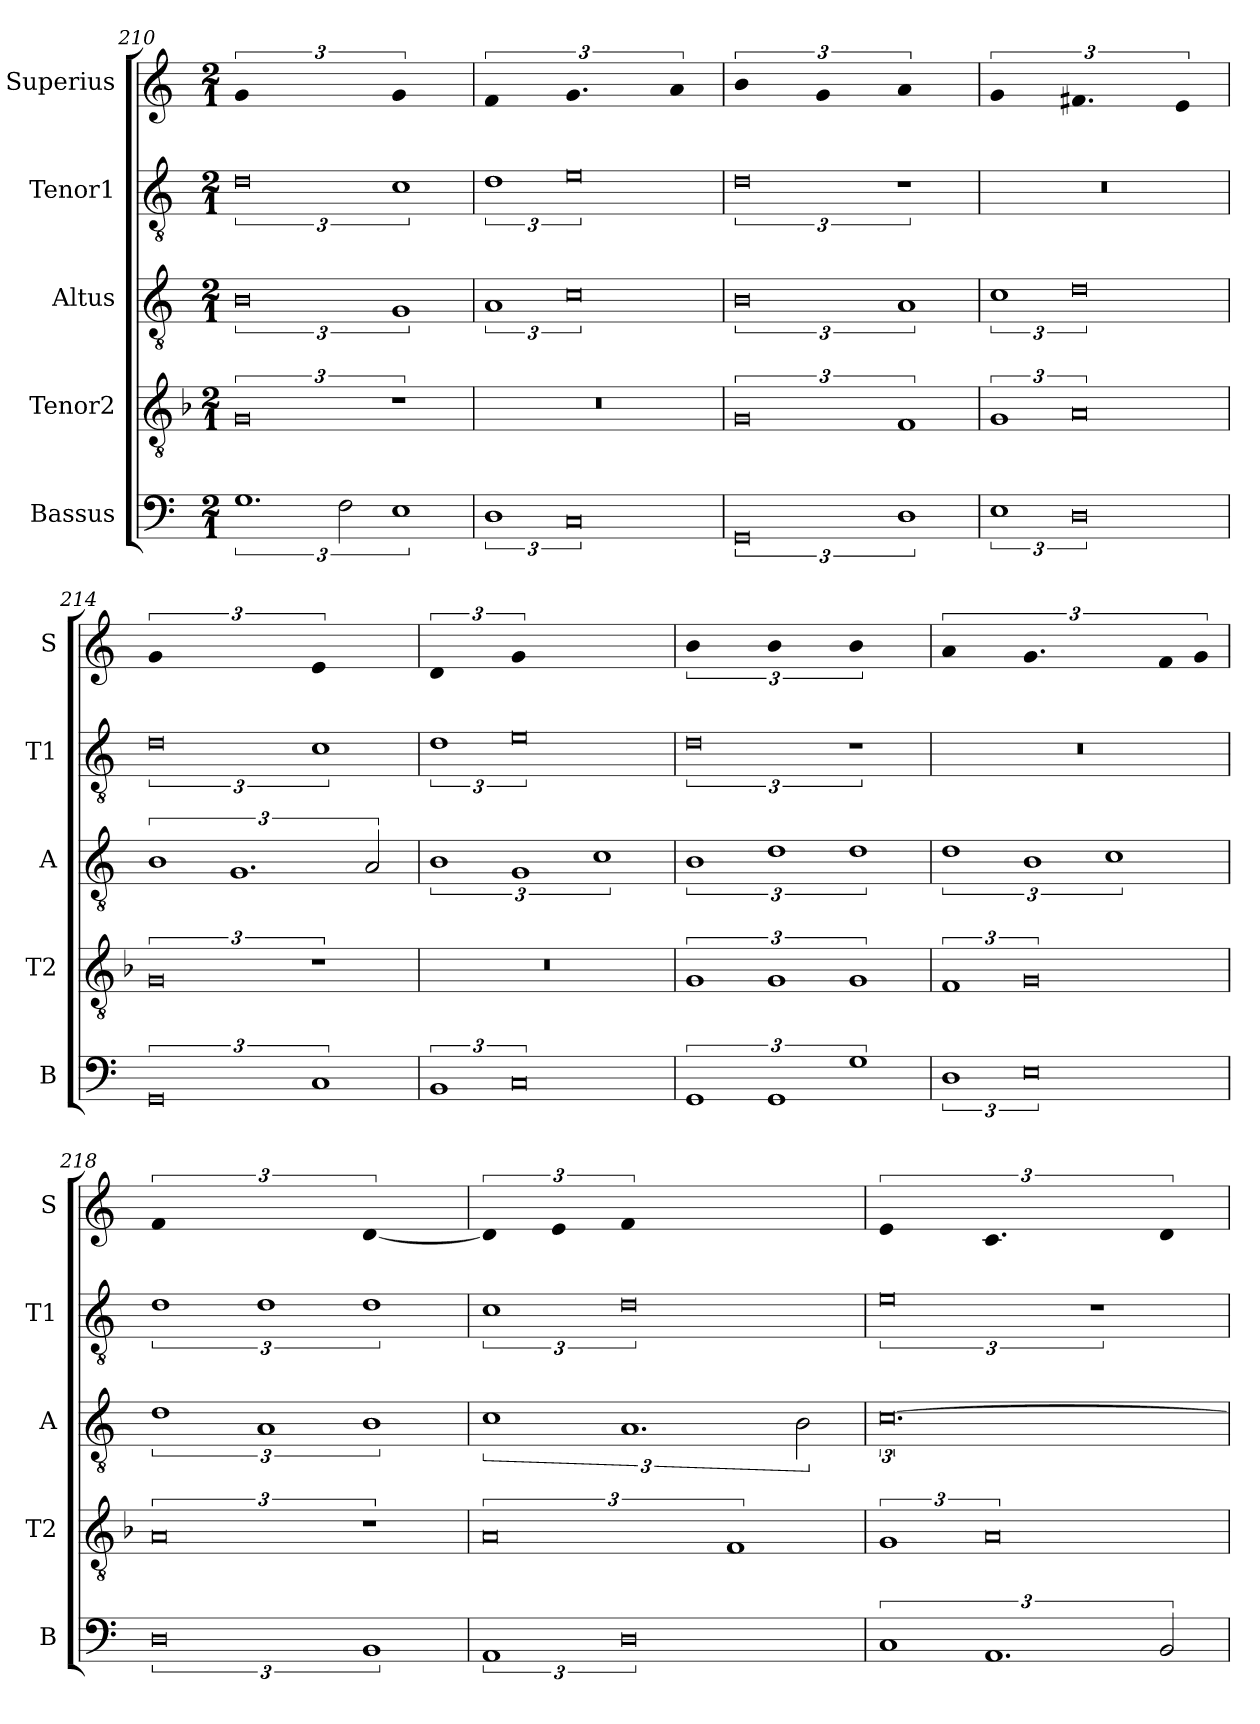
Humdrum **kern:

**kern	**kern	**kern	**kern	**kern
*part5	*part4	*part3	*part2	*part1
*staff5	*staff4	*staff3	*staff2	*staff1
*I"Bassus	*I"Tenor2	*I"Altus	*I"Tenor1	*I"Superius
*I'B	*I'T2	*I'A	*I'T1	*I'S
*clefF4	*clefGv2	*clefGv2	*clefGv2	*clefG2
*k[]	*k[b-]	*k[]	*k[]	*k[]
*M2/1	*M2/1	*M2/1	*M2/1	*M2/1
=210	=210	=210	=210	=210
!	!	!	!	!LO:N:vis=0
3%2.G	3%4G	3%4B	3%4d	3%4g
3F\	.	.	.	.
!	!	!	!	!LO:N:vis=1
3%2E	3%2r	3%2G	3%2c	3%2g
=211	=211	=211	=211	=211
!	!	!	!	!LO:N:vis=1
3%2D	0r	3%2A	3%2d	3%2f
!	!	!	!	!LO:N:vis=1.
3%4C	.	3%4c	3%4e	3%2.g
!	!	!	!	!LO:N:vis=2
.	.	.	.	3a/
=212	=212	=212	=212	=212
!	!	!	!	!LO:N:vis=1
3%4GG	3%4G	3%4B	3%4d	3%2b
!	!	!	!	!LO:N:vis=1
.	.	.	.	3%2g
!	!	!	!	!LO:N:vis=1
3%2D	3%2F	3%2A	3%2r	3%2a
=213	=213	=213	=213	=213
!	!	!	!	!LO:N:vis=1
3%2E	3%2G	3%2c	0r	3%2g
!	!	!	!	!LO:N:vis=1.
3%4D	3%4A	3%4d	.	3%2.f#X
!	!	!	!	!LO:N:vis=2
.	.	.	.	3e/
=214	=214	=214	=214	=214
!	!	!	!	!LO:N:vis=0
3%4GG	3%4G	3%2B	3%4d	3%4g
.	.	3%2.G	.	.
!	!	!	!	!LO:N:vis=1
3%2C	3%2r	.	3%2c	3%2e
.	.	3A/	.	.
=215	=215	=215	=215	=215
!	!	!	!	!LO:N:vis=1
3%2BB	0r	3%2B	3%2d	3%2d
!	!	!	!	!LO:N:vis=0
3%4C	.	3%2G	3%4e	3%4g
.	.	3%2c	.	.
=216	=216	=216	=216	=216
!	!	!	!	!LO:N:vis=1
3%2GG	3%2G	3%2B	3%4d	3%2b
!	!	!	!	!LO:N:vis=1
3%2GG	3%2G	3%2d	.	3%2b
!	!	!	!	!LO:N:vis=1
3%2G	3%2G	3%2d	3%2r	3%2b
=217	=217	=217	=217	=217
!	!	!	!	!LO:N:vis=1
3%2D	3%2F	3%2d	0r	3%2a
!	!	!	!	!LO:N:vis=1.
3%4E	3%4G	3%2B	.	3%2.g
.	.	3%2c	.	.
!	!	!	!	!LO:N:vis=4
.	.	.	.	6f/
!	!	!	!	!LO:N:vis=4
.	.	.	.	6g/
=218	=218	=218	=218	=218
!	!	!	!	!LO:N:vis=0
3%4D	3%4A	3%2d	3%2d	3%4f
.	.	3%2A	3%2d	.
!	!	!	!	!LO:N:vis=1
3%2BB	3%2r	3%2B	3%2d	[3%2d
=219	=219	=219	=219	=219
!	!	!	!	!LO:N:vis=2
3%2AA	3%4A	3%2c	3%2c	3d/]
!	!	!	!	!LO:N:vis=2
.	.	.	.	3e/
!	!	!	!	!LO:N:vis=0
3%4D	.	3%2.A	3%4d	3%4f
.	3%2F	.	.	.
.	.	3B\	.	.
=220	=220	=220	=220	=220
!	!	!	!	!LO:N:vis=1
3%2C	3%2G	[3%4.c	3%4e	3%2e
!	!	!	!	!LO:N:vis=1.
3%2.AA	3%4A	.	.	3%2.c
.	.	.	3%2r	.
!	!	!	!	!LO:N:vis=2
3BB/	.	.	.	3d/
=	=	=	=	=
*-	*-	*-	*-	*-
